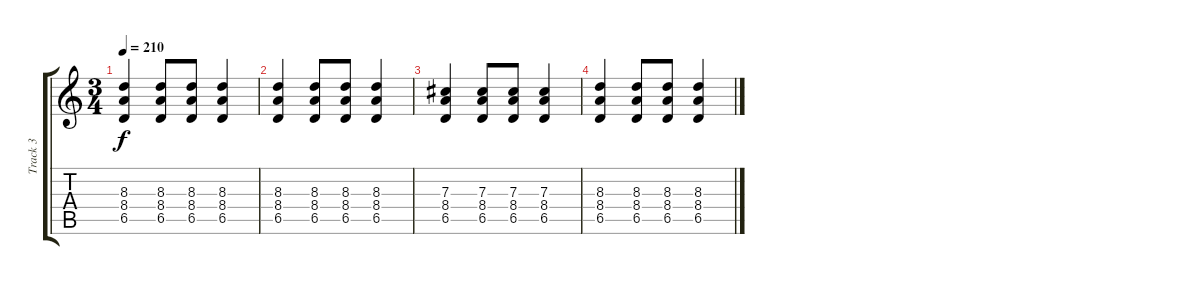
\track ("Track 3" "Track 3") {instrument acousticguitarsteel}
\staff {score tabs}
\tuning (Eb4 Bb3 Gb3 Db3 Ab2 Eb2) {hide}
\ts (3 4)
\tempo 210
\clef g2
\ks c
(8.3 8.4 6.5).4{dy f} (8.3 8.4 6.5).8 (8.3 8.4 6.5).8 (8.3 8.4 6.5).4 |
(8.3 8.4 6.5).4 (8.3 8.4 6.5).8 (8.3 8.4 6.5).8 (8.3 8.4 6.5).4 |
(7.3 8.4 6.5).4 (7.3 8.4 6.5).8 (7.3 8.4 6.5).8 (7.3 8.4 6.5).4 |
(8.3 8.4 6.5).4 (8.3 8.4 6.5).8 (8.3 8.4 6.5).8 (8.3 8.4 6.5).4
